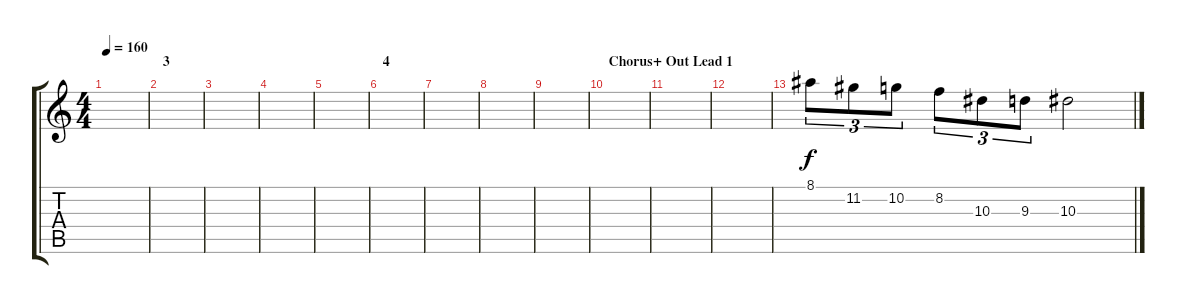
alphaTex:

\track "" {instrument distortionguitar}
\staff {score tabs}
\tuning (D4 A3 F3 C3 G2 D2) {hide}
\ts (4 4)
\tempo 160
\clef g2
\ks c
|
\section ("" "3")
|
|
|
|
\section ("" "4")
|
|
|
|
\section ("" "Chorus+ Out Lead 1")
|
|
|
8.1.8{tu (3 2) volume 16 balance 16} 11.2.8{tu (3 2)} 10.2.8{tu (3 2)} 8.2.8{tu (3 2)} 10.3.8{tu (3 2)} 9.3.8{tu (3 2)} 10.3.2
